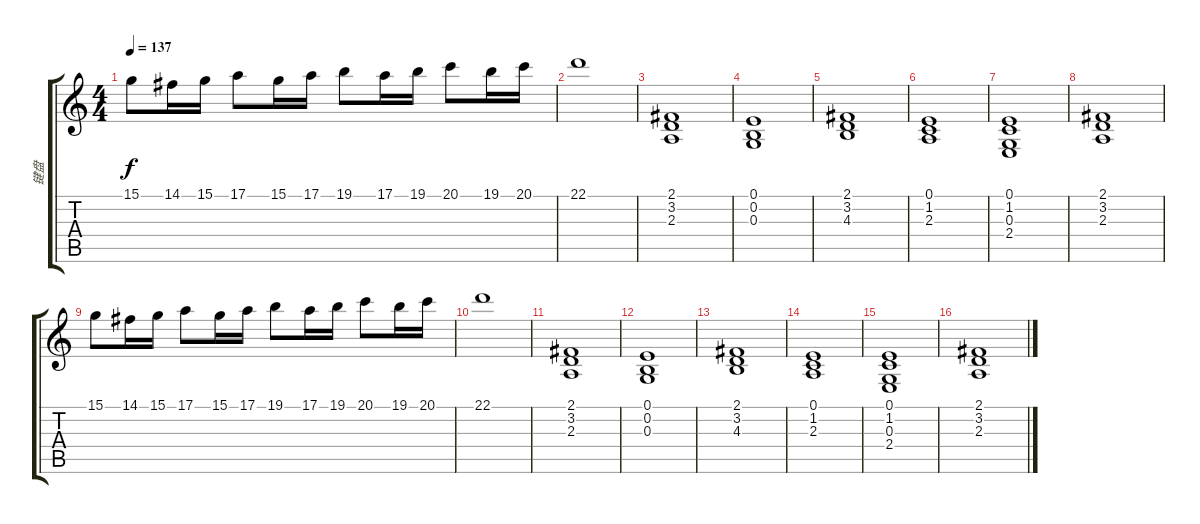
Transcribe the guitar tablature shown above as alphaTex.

\track ("键盘" "键盘") {instrument stringensemble1}
\staff {score tabs}
\tuning (E4 B3 G3 D3 A2 E2) {hide}
\ts (4 4)
\tempo 137
\clef g2
\ks c
15.1.8{dy f volume 13} 14.1.16 15.1.16 17.1.8 15.1.16 17.1.16 19.1.8 17.1.16 19.1.16 20.1.8 19.1.16 20.1.16 |
22.1.1 |
(2.1 3.2 2.3).1{volume 12} |
(0.1 0.2 0.3).1 |
(2.1 3.2 4.3).1 |
(0.1 1.2 2.3).1 |
(0.1 1.2 0.3 2.4).1 |
(2.1 3.2 2.3).1 |
15.1.8{volume 13} 14.1.16 15.1.16 17.1.8 15.1.16 17.1.16 19.1.8 17.1.16 19.1.16 20.1.8 19.1.16 20.1.16 |
22.1.1 |
(2.1 3.2 2.3).1{volume 12} |
(0.1 0.2 0.3).1 |
(2.1 3.2 4.3).1 |
(0.1 1.2 2.3).1 |
(0.1 1.2 0.3 2.4).1 |
(2.1 3.2 2.3).1
